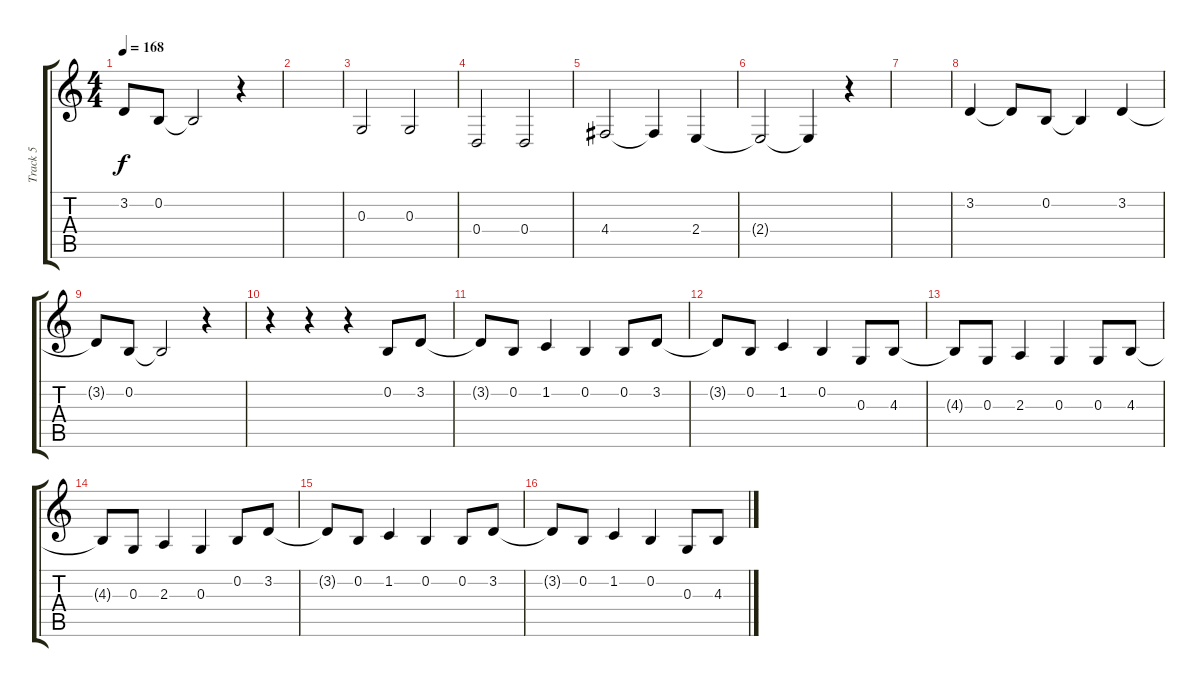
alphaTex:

\track ("Track 5" "Track 5") {instrument oboe}
\staff {score tabs}
\tuning (E4 B3 G3 D3 A2 E2) {hide}
\ts (4 4)
\tempo 168
\clef g2
\ks c
3.2{t}.8{dy f} 0.2.8 0.2{t}.2 r.4 |
|
0.3.2 0.3.2 |
0.4.2 0.4.2 |
4.4.2 4.4{t}.4 2.4.4 |
2.4{t}.2 2.4{t}.4 r.4 |
|
3.2.4 3.2{t}.8 0.2.8 0.2{t}.4 3.2.4 |
3.2{t}.8 0.2.8 0.2{t}.2 r.4 |
r.4 r.4 r.4 0.2.8 3.2.8 |
3.2{t}.8 0.2.8 1.2.4 0.2.4 0.2.8 3.2.8 |
3.2{t}.8 0.2.8 1.2.4 0.2.4 0.3.8 4.3.8 |
4.3{t}.8 0.3.8 2.3.4 0.3.4 0.3.8 4.3.8 |
4.3{t}.8 0.3.8 2.3.4 0.3.4 0.2.8 3.2.8 |
3.2{t}.8 0.2.8 1.2.4 0.2.4 0.2.8 3.2.8 |
3.2{t}.8 0.2.8 1.2.4 0.2.4 0.3.8 4.3.8
